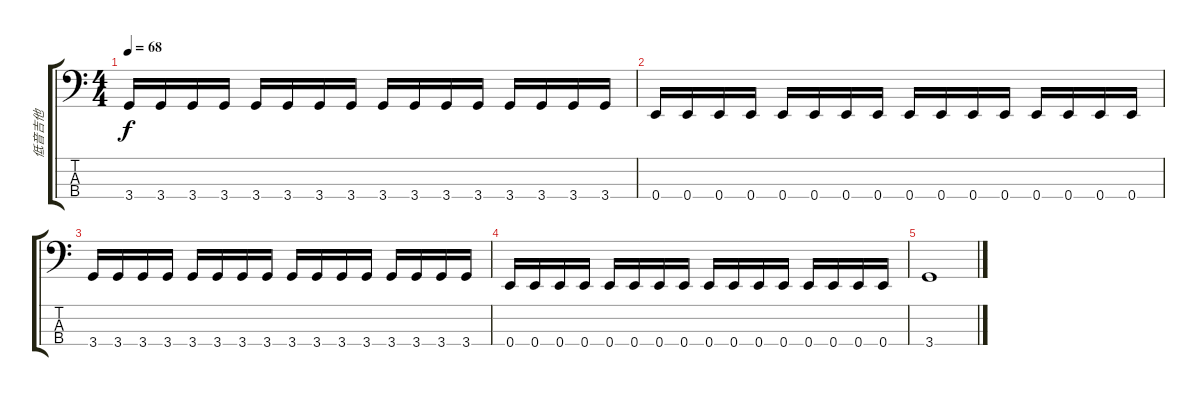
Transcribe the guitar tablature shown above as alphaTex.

\track ("低音吉他" "低音吉他") {instrument electricbassfinger}
\staff {score tabs}
\tuning (G2 D2 A1 E1) {hide}
\ts (4 4)
\tempo 68
\clef f4
\ks c
3.4.16{dy f} 3.4.16 3.4.16 3.4.16 3.4.16 3.4.16 3.4.16 3.4.16 3.4.16 3.4.16 3.4.16 3.4.16 3.4.16 3.4.16 3.4.16 3.4.16 |
0.4.16 0.4.16 0.4.16 0.4.16 0.4.16 0.4.16 0.4.16 0.4.16 0.4.16 0.4.16 0.4.16 0.4.16 0.4.16 0.4.16 0.4.16 0.4.16 |
3.4.16 3.4.16 3.4.16 3.4.16 3.4.16 3.4.16 3.4.16 3.4.16 3.4.16 3.4.16 3.4.16 3.4.16 3.4.16 3.4.16 3.4.16 3.4.16 |
0.4.16 0.4.16 0.4.16 0.4.16 0.4.16 0.4.16 0.4.16 0.4.16 0.4.16 0.4.16 0.4.16 0.4.16 0.4.16 0.4.16 0.4.16 0.4.16 |
3.4.1
